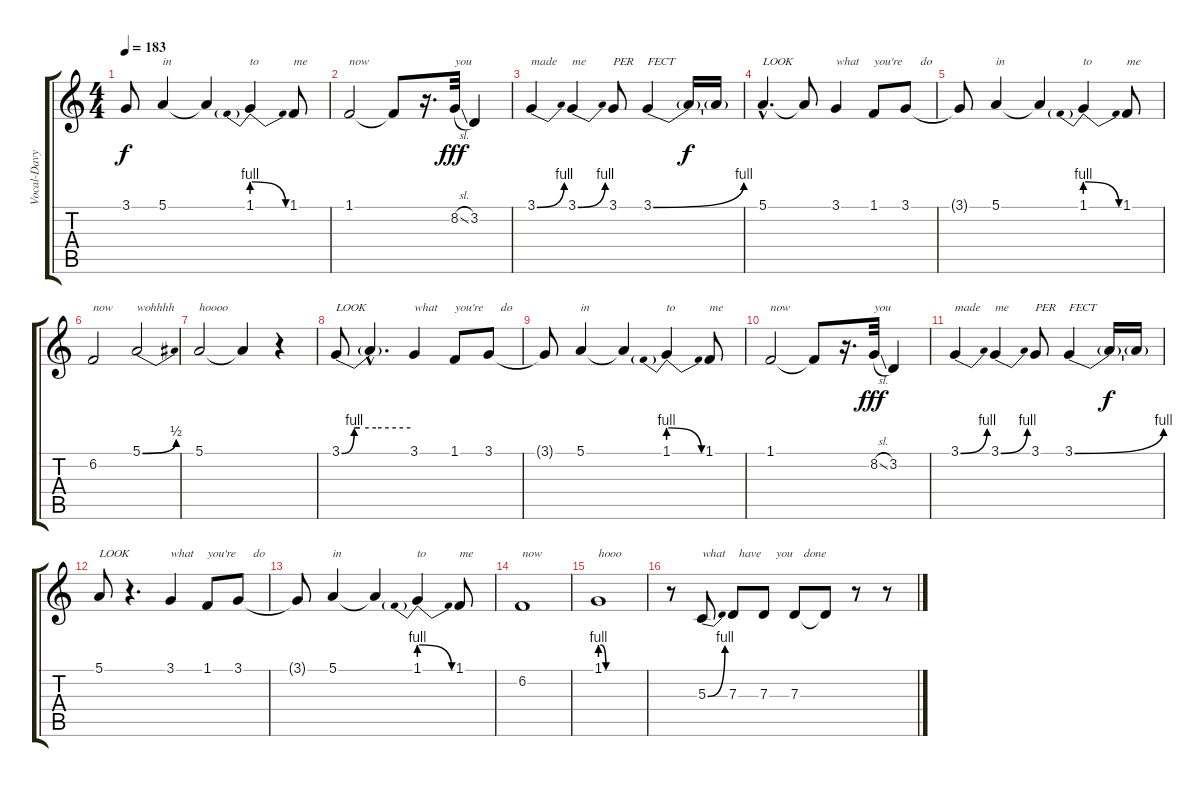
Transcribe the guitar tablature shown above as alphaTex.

\track ("Vocal-Davy" "Vocal-Davy") {instrument lead1square}
\staff {score tabs}
\tuning (E4 B3 G3 D3 A2 E2) {hide}
\ts (4 4)
\tempo 183
\clef g2
\ks c
3.1{t}.8{dy f} 5.1.4{txt "in"} 5.1{t}.4 1.1{be (prebendrelease 0 4 60 0)}.4{txt "to"} 1.1.8{txt "me"} |
1.1.2{txt "now"} 1.1{t}.8 r.16{d} 8.2{sl}.32{txt "you" dy fff} 3.2.4 |
3.1{be (bend 0 0 60 4)}.4{txt "made"} 3.1{be (bend 0 0 60 4)}.4{txt "me"} 3.1.8{txt "PER"} 3.1{be (bend 0 0 60 4)}.4{txt "FECT"} 3.1{t}.16{dy f} 3.1{t}.16 |
5.1{hac}.4{d txt "LOOK"} 5.1{t}.8 3.1.4{txt "what"} 1.1.8{txt "you're"} 3.1.8{txt "     do"} |
3.1{t}.8 5.1.4{txt "in"} 5.1{t}.4 1.1{be (prebendrelease 0 4 60 0)}.4{txt "to"} 1.1.8{txt "me"} |
6.2.2{txt "now"} 5.1{be (bend 0 0 60 2)}.2{txt "wohhhh"} |
5.1.2{txt "hoooo"} 5.1{t}.4 r.4 |
3.1{be (custom 0 0 11 4 16 4 30 4 60 4)}.8{txt "LOOK"} 3.1{hac t}.4{d} 3.1.4{txt "what"} 1.1.8{txt "you're"} 3.1.8{txt "    do"} |
3.1{t}.8 5.1.4{txt "in"} 5.1{t}.4 1.1{be (prebendrelease 0 4 60 0)}.4{txt "to"} 1.1.8{txt "me"} |
1.1.2{txt "now"} 1.1{t}.8 r.16{d} 8.2{sl}.32{txt "you" dy fff} 3.2.4 |
3.1{be (bend 0 0 60 4)}.4{txt "made"} 3.1{be (bend 0 0 60 4)}.4{txt "me"} 3.1.8{txt "PER"} 3.1{be (bend 0 0 60 4)}.4{txt "FECT"} 3.1{t}.16{dy f} 3.1{t}.16 |
5.1.8{txt "LOOK"} r.4{d} 3.1.4{txt "what"} 1.1.8{txt "you're"} 3.1.8{txt "     do"} |
3.1{t}.8 5.1.4{txt "in"} 5.1{t}.4 1.1{be (prebendrelease 0 4 60 0)}.4{txt "to"} 1.1.8{txt "me"} |
6.2.1{txt "now"} |
1.1{be (custom 0 4 8 0 17 0 20 0 40 0 60 0)}.1{txt "hooo"} |
r.8 5.3{be (bend 0 0 60 4)}.8{txt "what"} 7.3.8{txt "  have"} 7.3.8{txt "    you"} 7.3.8{txt "   done"} 7.3{t}.8 r.8 r.8
